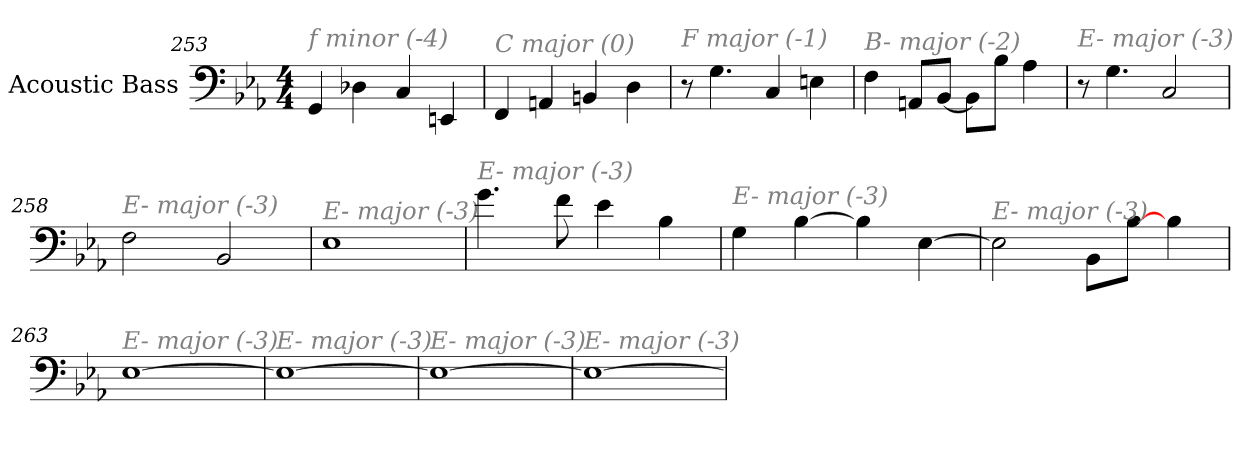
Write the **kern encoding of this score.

**kern
*part1
*staff1
*I"Acoustic Bass
*clefF4
*ITrd7c12
*k[b-e-a-]
*E-:
*M4/4
=253
!LO:TX:i:color=#808080:t=f minor (-4)
4GGG
4DD-X
4CC
4EEEn
=254
!LO:TX:i:color=#808080:t=C major (0)
4FFF
4AAAn
4BBBn
4DD
=255
!LO:TX:i:color=#808080:t=F major (-1)
8r
4.GG
4CC
4EEn
=256
!LO:TX:i:color=#808080:t=B- major (-2)
4FF
8AAAnL
[8BBB-J
8BBB-L]
8BB-J
4AA-
=257
!LO:TX:i:color=#808080:t=E- major (-3)
8r
4.GG
2CC
=258
!LO:TX:i:color=#808080:t=E- major (-3)
2FF
2BBB-
=259
!LO:TX:i:color=#808080:t=E- major (-3)
1EE-
=260
!LO:TX:i:color=#808080:t=E- major (-3)
4.G
8F
4E-
4BB-
=261
!LO:TX:i:color=#808080:t=E- major (-3)
4GG
[4BB-
4BB-]
[4EE-
=262
!LO:TX:i:color=#808080:t=E- major (-3)
2EE-]
8BBB-L
[8BB-J
4BB-
=263
!LO:TX:i:color=#808080:t=E- major (-3)
[1EE-
=264
!LO:TX:i:color=#808080:t=E- major (-3)
1EE-_
=265
!LO:TX:i:color=#808080:t=E- major (-3)
1EE-_
=266
!LO:TX:i:color=#808080:t=E- major (-3)
1EE-_
=
*-
